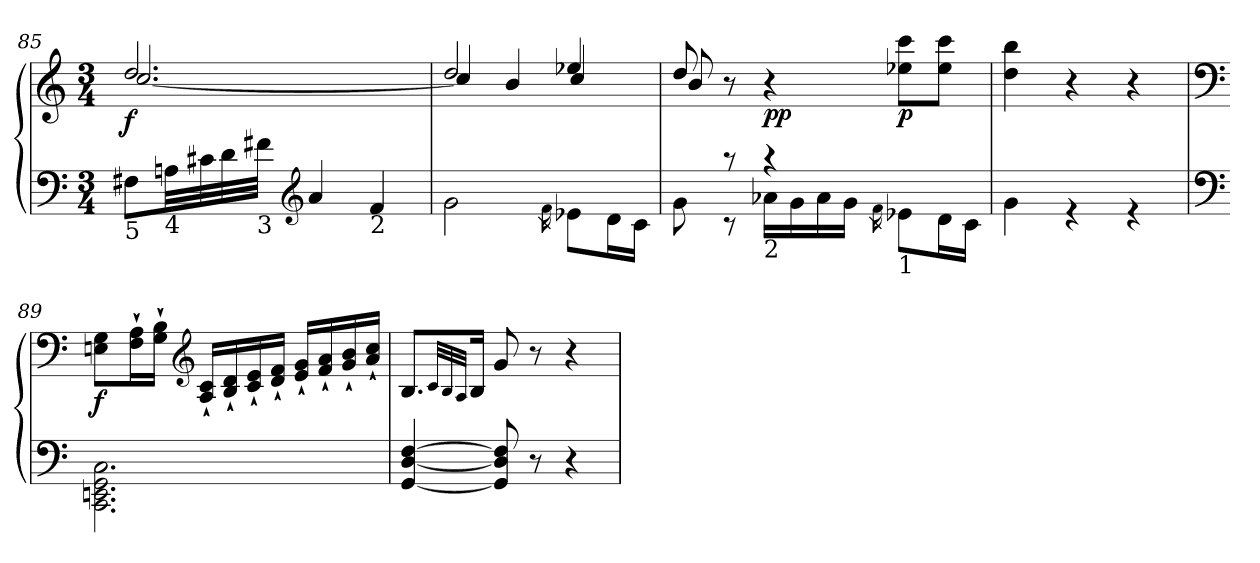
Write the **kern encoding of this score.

**kern	**kern	**dynam
*part1	*part1	*part1
*staff2	*staff1	*staff1/2
!!LO:LB:g=z
*clefF4	*clefG2	*
*k[]	*k[]	*
*C:	*C:	*
*M3/4	*M3/4	*
=85	=85	=85
*	*^	*
!LO:TX:b:t=5	!	!	!
!	!	!	!LO:DY:b
8F#X\L	2.dd/	[2.cc/	f
!LO:TX:b:t=4	!	!	!
32Ani\LL	.	.	.
32c#X\	.	.	.
32d\	.	.	.
!LO:TX:b:t=3	!	!	!
32f#X\JJJ	.	.	.
*clefG2	*	*	*
4a/	.	.	.
!LO:TX:b:t=2	!	!	!
4f#/	.	.	.
!!LO:PB:g=z	!!
=86	=86	=86	=86
2g\	2dd/	4cc/]	.
.	.	4b/	.
16qf\	.	.	.
8e-X\L	4ee-X/	4cc/	.
16d\L	.	.	.
16c\JJ	.	.	.
=87	=87	=87	=87
*^	*	*	*
8ryy	8g\	8dd/	8b/	.
8raa	8rc	8r	2ryy	.
!LO:TX:b:t=2	!	!	!	!
!	!	!	!	!LO:DY:b
!	!	!	!	!LO:DY:n=1:b
4raa	16a-X\LL	4r	.	p p
.	16g\	.	.	.
.	16a-\	.	.	.
.	16g\JJ	.	.	.
.	16qf\	.	.	.
!LO:TX:b:t=1	!	!	!	!
!	!	!	!	!LO:DY:n=2:b
4ryy	8e-X\L	8ee-X\ 8ccc\L	.	p
.	16d\L	8ee-\ 8ccc\J	8ryy	.
.	16c\JJ	.	.	.
*	*	*v	*v	*
=88	=88	=88	=88
2.ryy	4g\	4dd\ 4bb\	.
.	4r	4r	.
.	4r	4r	.
=89	=89	=89	=89
*clefF4	*	*clefF4	*
!	!	!	!LO:DY:b
2.ryy	2.CC\ 2.EEni\ 2.GG\ 2.C\	8Eni\ 8G\L	f
.	.	16F\` 16A\`L	.
.	.	16G\` 16B\`JJ	.
*	*	*clefG2	*
.	.	16A/` 16c/`LL	.
.	.	16B/` 16d/`	.
.	.	16c/` 16e/`	.
.	.	16d/` 16f/`JJ	.
.	.	16e/` 16g/`LL	.
.	.	16f/` 16a/`	.
.	.	16g/` 16b/`	.
.	.	16a/` 16cc/`JJ	.
*v	*v	*	*
!!LO:LB:g=z
=90	=90	=90
[4GG/ [4D/ [4F/	8.B/L	.
.	32qc/LLL	.
.	32qB/	.
.	32qA/JJJ	.
.	16B/Jk	.
8GG/] 8D/] 8F/]	8g/	.
8r	8r	.
4r	4r	.
=	=	=
*-	*-	*-
